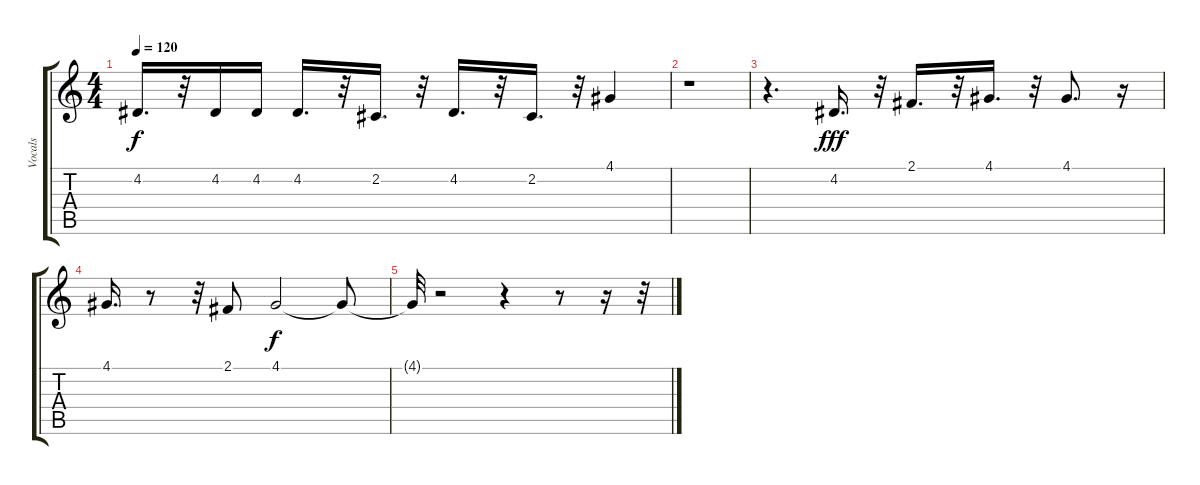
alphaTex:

\track ("Vocals" "Vocals") {instrument oboe}
\staff {score tabs}
\tuning (E4 B3 G3 D3 A2 E2) {hide}
\ts (4 4)
\tempo 120
\clef g2
\ks c
4.2.16{d dy f} r.32 4.2.16 4.2.16 4.2.16{d} r.32 2.2.16{d} r.32 4.2.16{d} r.32 2.2.16{d} r.32 4.1.4 |
r.1 |
r.4{d} 4.2.16{d dy fff} r.32 2.1.16{d} r.32 4.1.16{d} r.32 4.1.8{d} r.16 |
4.1.16{d} r.8 r.32 2.1.8 4.1.2{dy f} 4.1{t}.8 |
4.1{t}.32 r.2 r.4 r.8 r.16 r.32
